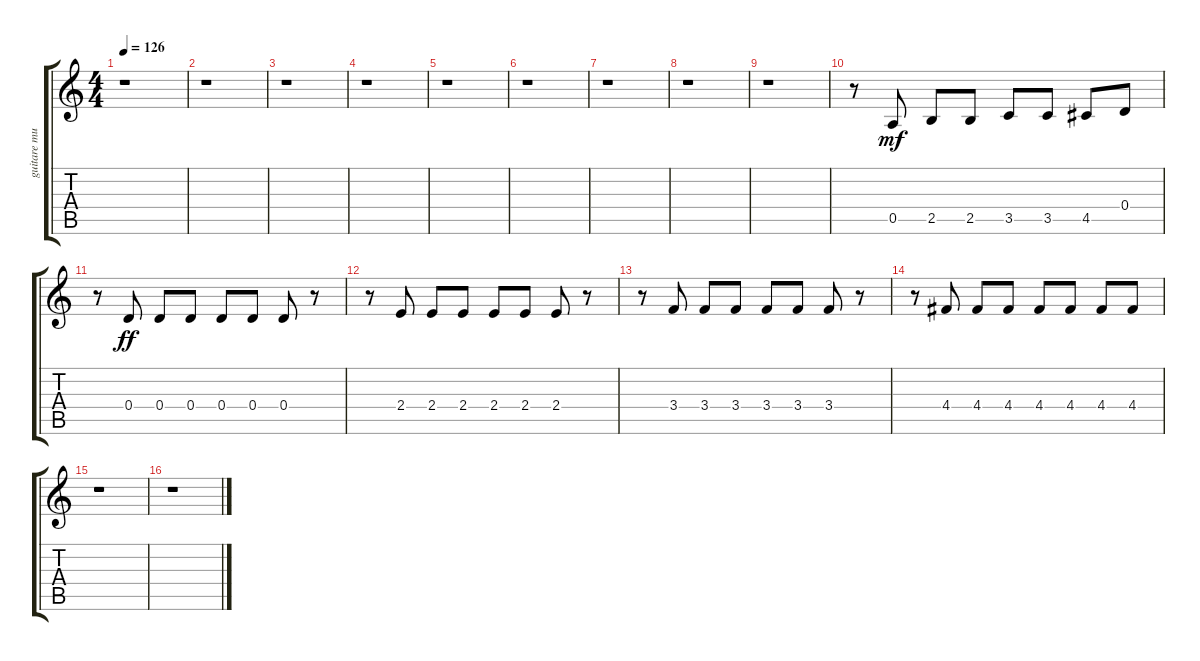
\track ("guitare muted" "guitare mu") {instrument electricguitarmuted}
\staff {score tabs}
\tuning (E4 B3 G3 D3 A2 E2) {hide}
\ts (4 4)
\tempo 126
\clef g2
\ks c
r.1{dy ff} |
r.1 |
r.1 |
r.1 |
r.1 |
r.1 |
r.1 |
r.1 |
r.1 |
r.8 0.5.8{dy mf} 2.5.8 2.5.8 3.5.8 3.5.8 4.5.8 0.4.8 |
r.8 0.4.8{dy ff} 0.4.8 0.4.8 0.4.8 0.4.8 0.4.8 r.8 |
r.8 2.4.8 2.4.8 2.4.8 2.4.8 2.4.8 2.4.8 r.8 |
r.8 3.4.8 3.4.8 3.4.8 3.4.8 3.4.8 3.4.8 r.8 |
r.8 4.4.8 4.4.8 4.4.8 4.4.8 4.4.8 4.4.8 4.4.8 |
r.1 |
r.1
